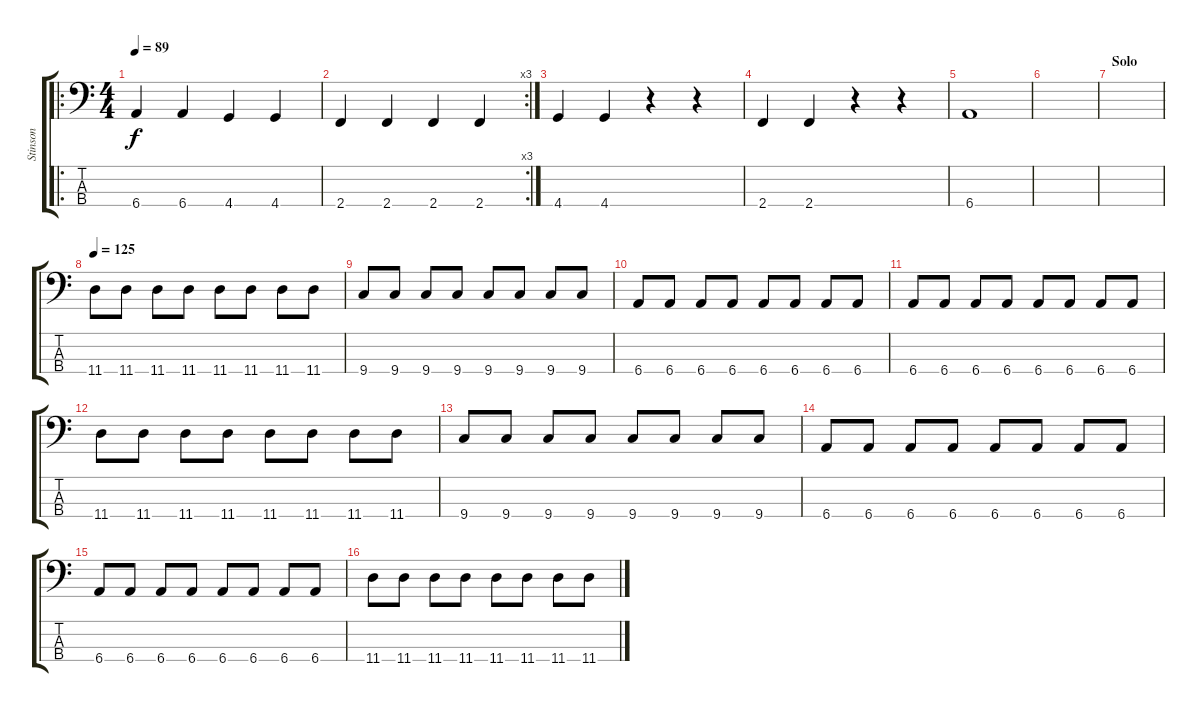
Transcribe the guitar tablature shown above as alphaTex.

\track ("Stinson" "Stinson") {instrument electricbassfinger}
\staff {score tabs}
\tuning (Gb2 Db2 Ab1 Eb1) {hide}
\ro
\ts (4 4)
\tempo 89
\clef f4
\ks c
6.4.4{dy f} 6.4.4 4.4.4 4.4.4 |
\rc 3
2.4.4 2.4.4 2.4.4 2.4.4 |
4.4.4 4.4.4 r.4 r.4 |
2.4.4 2.4.4 r.4 r.4 |
6.4.1 |
|
\section ("" "Solo")
|
\tempo 125
11.4.8 11.4.8 11.4.8 11.4.8 11.4.8 11.4.8 11.4.8 11.4.8 |
9.4.8 9.4.8 9.4.8 9.4.8 9.4.8 9.4.8 9.4.8 9.4.8 |
6.4.8 6.4.8 6.4.8 6.4.8 6.4.8 6.4.8 6.4.8 6.4.8 |
6.4.8 6.4.8 6.4.8 6.4.8 6.4.8 6.4.8 6.4.8 6.4.8 |
11.4.8 11.4.8 11.4.8 11.4.8 11.4.8 11.4.8 11.4.8 11.4.8 |
9.4.8 9.4.8 9.4.8 9.4.8 9.4.8 9.4.8 9.4.8 9.4.8 |
6.4.8 6.4.8 6.4.8 6.4.8 6.4.8 6.4.8 6.4.8 6.4.8 |
6.4.8 6.4.8 6.4.8 6.4.8 6.4.8 6.4.8 6.4.8 6.4.8 |
11.4.8 11.4.8 11.4.8 11.4.8 11.4.8 11.4.8 11.4.8 11.4.8
